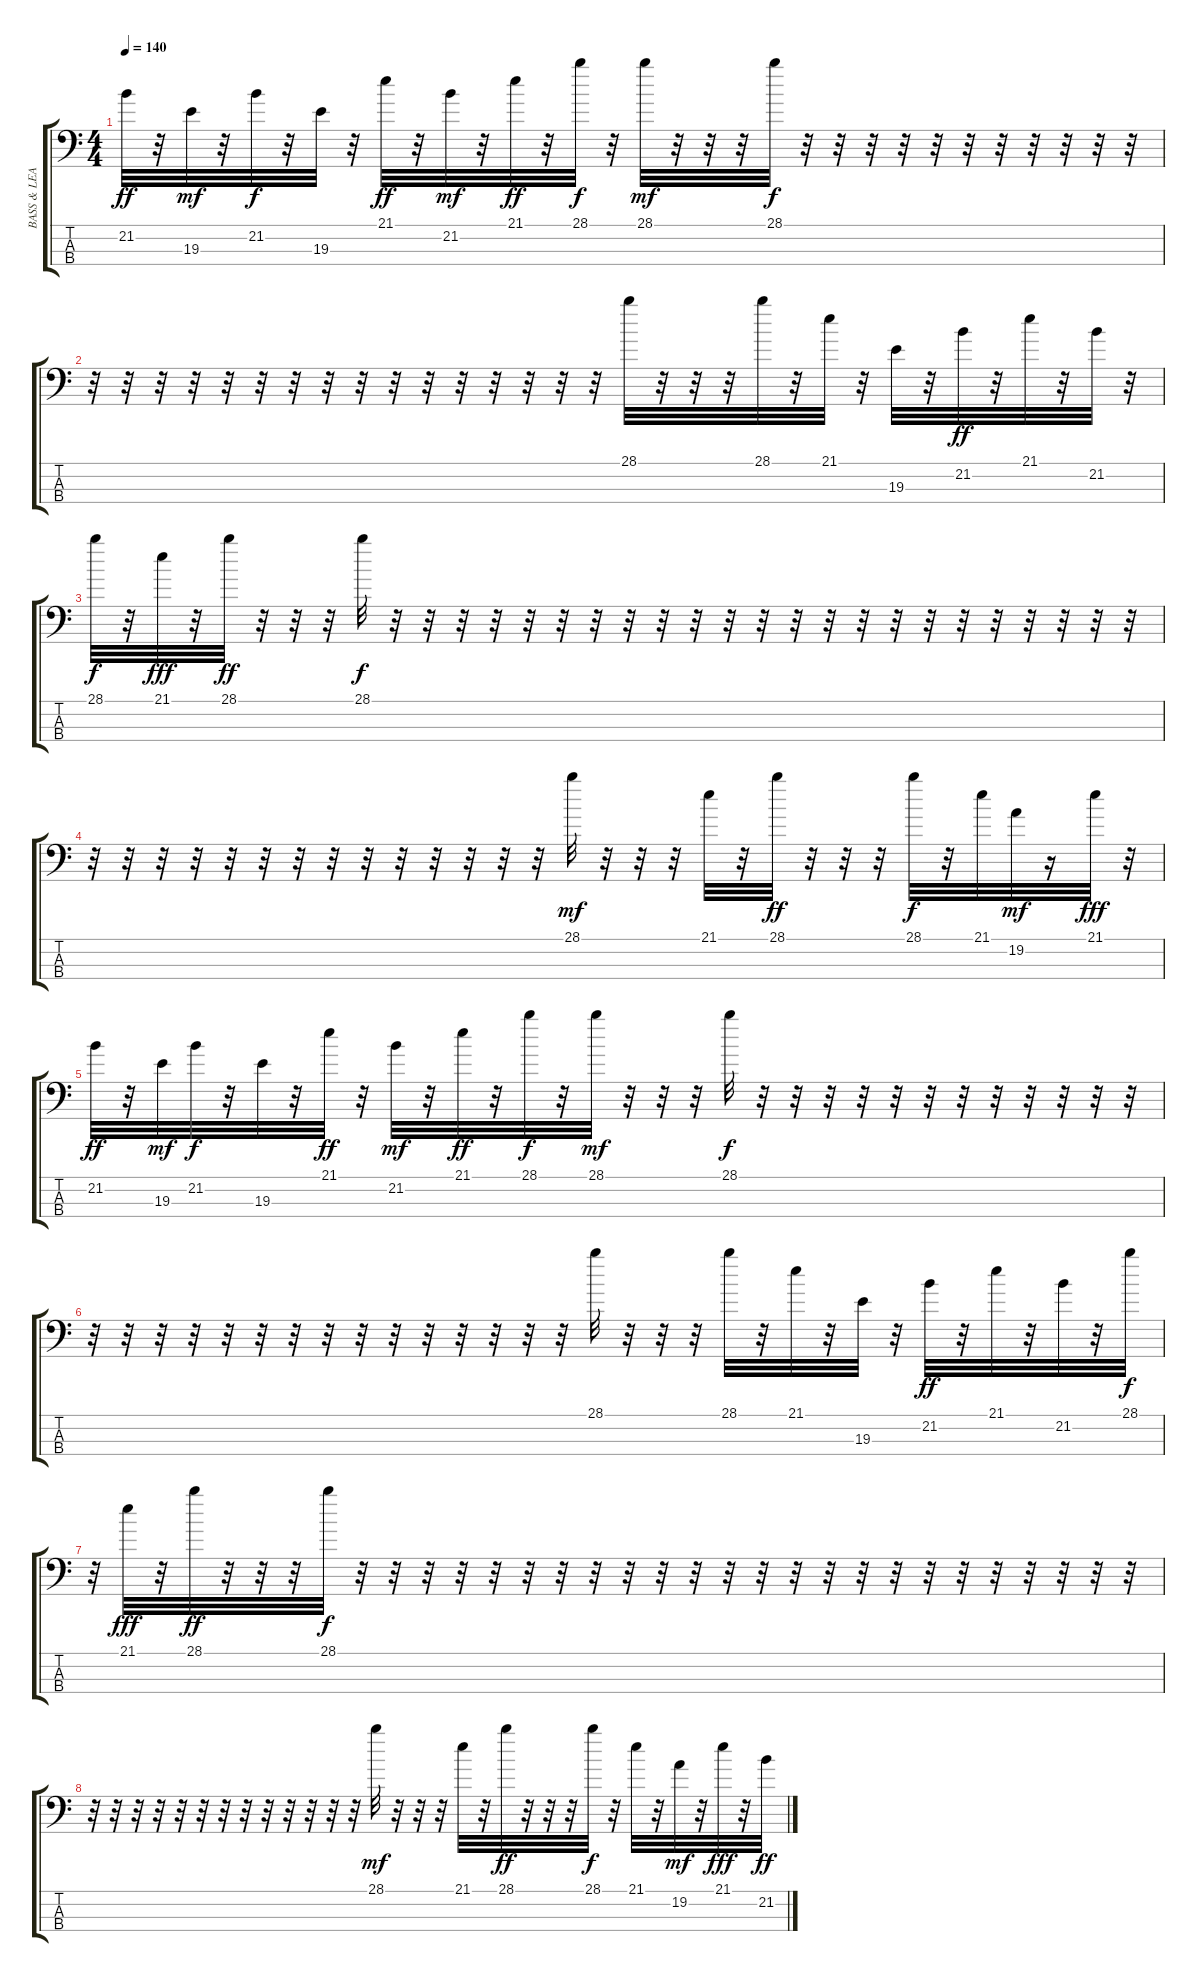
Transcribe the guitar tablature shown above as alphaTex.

\track ("BASS & LEAD" "BASS & LEA") {instrument synthbass2}
\staff {score tabs}
\tuning (G2 D2 A1 E1) {hide}
\ts (4 4)
\tempo 140
\clef f4
\ks c
21.2.32{dy ff} r.32 19.3.32{dy mf} r.32 21.2.32{dy f} r.32 19.3.32 r.32 21.1.32{dy ff} r.32 21.2.32{dy mf} r.32 21.1.32{dy ff} r.32 28.1.32{dy f} r.32 28.1.32{dy mf} r.32 r.32 r.32 28.1.32{dy f} r.32 r.32 r.32 r.32 r.32 r.32 r.32 r.32 r.32 r.32 r.32 |
r.32 r.32 r.32 r.32 r.32 r.32 r.32 r.32 r.32 r.32 r.32 r.32 r.32 r.32 r.32 r.32 28.1.32 r.32 r.32 r.32 28.1.32 r.32 21.1.32 r.32 19.3.32 r.32 21.2.32{dy ff} r.32 21.1.32 r.32 21.2.32 r.32 |
28.1.32{dy f} r.32 21.1.32{dy fff} r.32 28.1.32{dy ff} r.32 r.32 r.32 28.1.32{dy f} r.32 r.32 r.32 r.32 r.32 r.32 r.32 r.32 r.32 r.32 r.32 r.32 r.32 r.32 r.32 r.32 r.32 r.32 r.32 r.32 r.32 r.32 r.32 |
r.32 r.32 r.32 r.32 r.32 r.32 r.32 r.32 r.32 r.32 r.32 r.32 r.32 r.32 28.1.32{dy mf} r.32 r.32 r.32 21.1.32 r.32 28.1.32{dy ff} r.32 r.32 r.32 28.1.32{dy f} r.32 21.1.32 19.2.32{dy mf} r.16 21.1.32{dy fff} r.32 |
21.2.32{dy ff} r.32 19.3.32{dy mf} 21.2.32{dy f} r.32 19.3.32 r.32 21.1.32{dy ff} r.32 21.2.32{dy mf} r.32 21.1.32{dy ff} r.32 28.1.32{dy f} r.32 28.1.32{dy mf} r.32 r.32 r.32 28.1.32{dy f} r.32 r.32 r.32 r.32 r.32 r.32 r.32 r.32 r.32 r.32 r.32 r.32 |
r.32 r.32 r.32 r.32 r.32 r.32 r.32 r.32 r.32 r.32 r.32 r.32 r.32 r.32 r.32 28.1.32 r.32 r.32 r.32 28.1.32 r.32 21.1.32 r.32 19.3.32 r.32 21.2.32{dy ff} r.32 21.1.32 r.32 21.2.32 r.32 28.1.32{dy f} |
r.32 21.1.32{dy fff} r.32 28.1.32{dy ff} r.32 r.32 r.32 28.1.32{dy f} r.32 r.32 r.32 r.32 r.32 r.32 r.32 r.32 r.32 r.32 r.32 r.32 r.32 r.32 r.32 r.32 r.32 r.32 r.32 r.32 r.32 r.32 r.32 r.32 |
r.32 r.32 r.32 r.32 r.32 r.32 r.32 r.32 r.32 r.32 r.32 r.32 r.32 28.1.32{dy mf} r.32 r.32 r.32 21.1.32 r.32 28.1.32{dy ff} r.32 r.32 r.32 28.1.32{dy f} r.32 21.1.32 r.32 19.2.32{dy mf} r.32 21.1.32{dy fff} r.32 21.2.32{dy ff}
